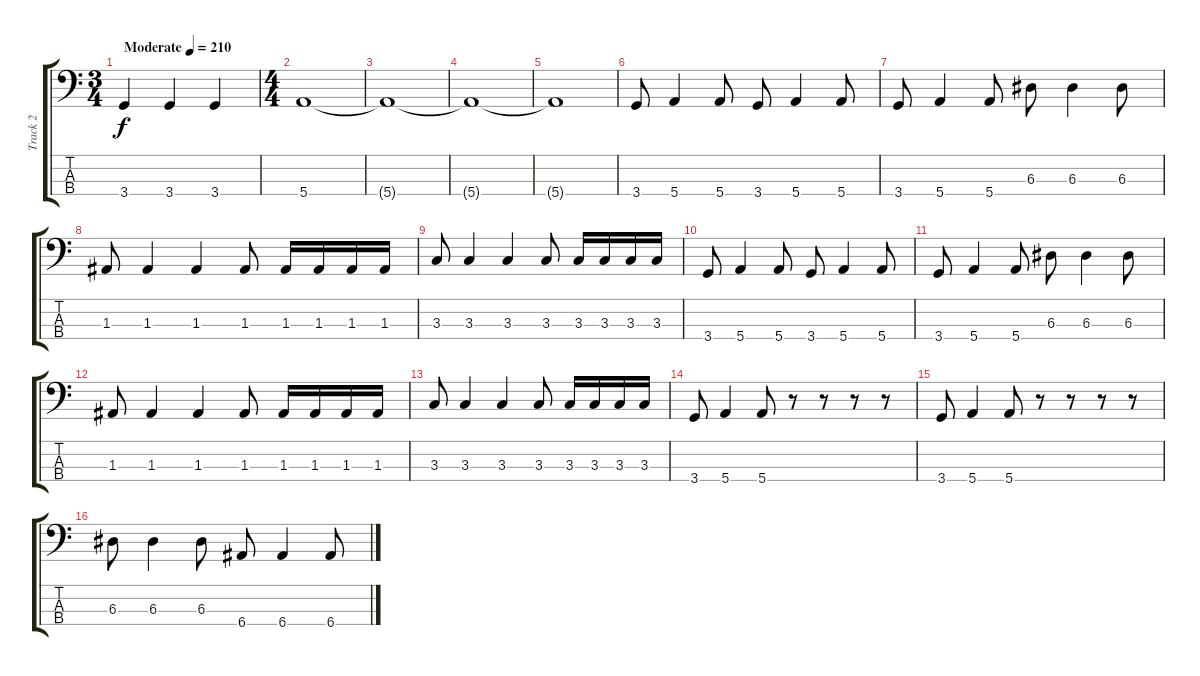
\track ("Track 2" "Track 2") {instrument electricbasspick}
\staff {score tabs}
\tuning (G2 D2 A1 E1) {hide}
\ts (3 4)
\tempo (210 "Moderate")
\clef f4
\ks c
3.4.4{dy f instrument electricbasspick} 3.4.4 3.4.4 |
\ts (4 4)
5.4.1 |
5.4{t}.1 |
5.4{t}.1 |
5.4{t}.1 |
3.4.8 5.4.4 5.4.8 3.4.8 5.4.4 5.4.8 |
3.4.8 5.4.4 5.4.8 6.3.8 6.3.4 6.3.8 |
1.3.8 1.3.4 1.3.4 1.3.8 1.3.16 1.3.16 1.3.16 1.3.16 |
3.3.8 3.3.4 3.3.4 3.3.8 3.3.16 3.3.16 3.3.16 3.3.16 |
3.4.8 5.4.4 5.4.8 3.4.8 5.4.4 5.4.8 |
3.4.8 5.4.4 5.4.8 6.3.8 6.3.4 6.3.8 |
1.3.8 1.3.4 1.3.4 1.3.8 1.3.16 1.3.16 1.3.16 1.3.16 |
3.3.8 3.3.4 3.3.4 3.3.8 3.3.16 3.3.16 3.3.16 3.3.16 |
3.4.8 5.4.4 5.4.8 r.8 r.8 r.8 r.8 |
3.4.8 5.4.4 5.4.8 r.8 r.8 r.8 r.8 |
6.3.8 6.3.4 6.3.8 6.4.8 6.4.4 6.4.8
